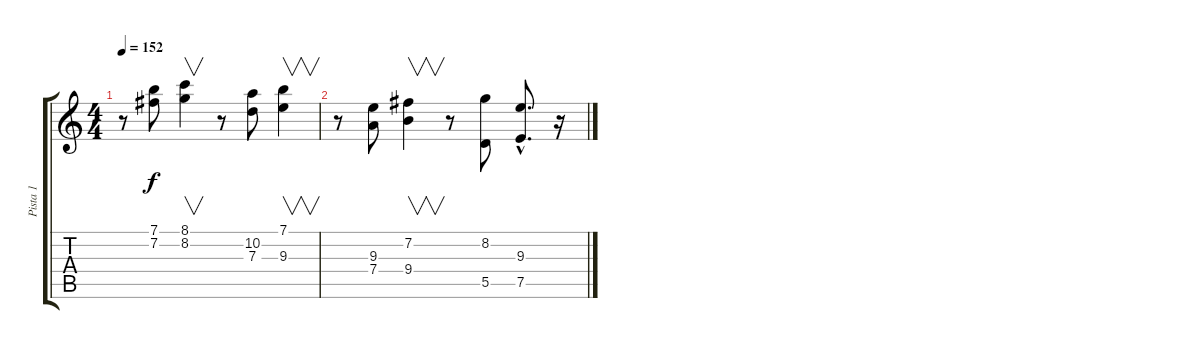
\track ("Pista 1" "Pista 1") {instrument overdrivenguitar}
\staff {score tabs}
\tuning (E4 B3 G3 D3 A2 E2) {hide}
\ts (4 4)
\tempo 152
\clef g2
\ks c
r.8{dy f} (7.1 7.2).8 (8.1 8.2).4{v} r.8 (10.2 7.3).8 (7.1 9.3).4{v} |
r.8 (9.3 7.4).8 (7.2 9.4).4{v} r.8 (8.2 5.5).8 (9.3{hac} 7.5{hac}).8{d} r.16
